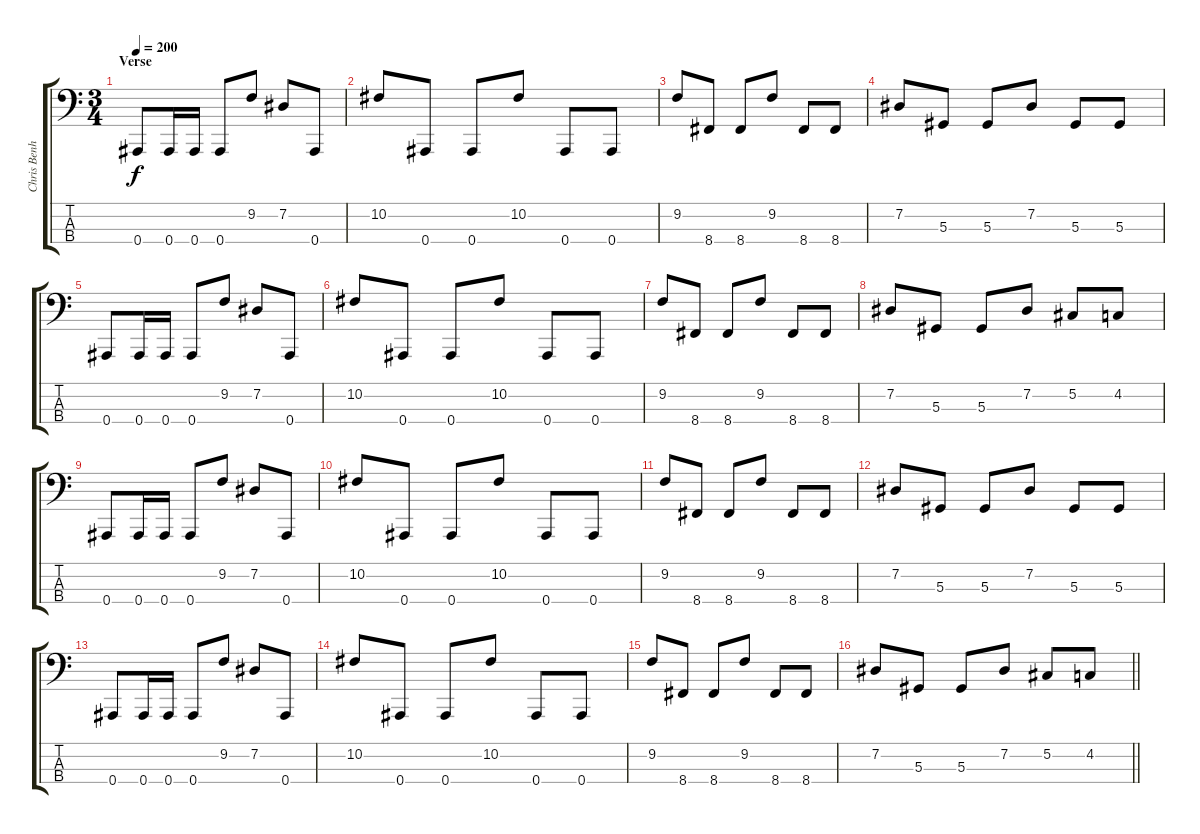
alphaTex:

\track ("Chris Benham" "Chris Benh") {instrument electricbassfinger}
\staff {score tabs}
\tuning (Db2 Ab1 Eb1 Bb0) {hide}
\ts (3 4)
\section ("" "Verse")
\tempo 200
\clef f4
\ks c
0.4.8{dy f} 0.4.16 0.4.16 0.4.8 9.2.8 7.2.8 0.4.8 |
10.2.8 0.4.8 0.4.8 10.2.8 0.4.8 0.4.8 |
9.2.8 8.4.8 8.4.8 9.2.8 8.4.8 8.4.8 |
7.2.8 5.3.8 5.3.8 7.2.8 5.3.8 5.3.8 |
0.4.8 0.4.16 0.4.16 0.4.8 9.2.8 7.2.8 0.4.8 |
10.2.8 0.4.8 0.4.8 10.2.8 0.4.8 0.4.8 |
9.2.8 8.4.8 8.4.8 9.2.8 8.4.8 8.4.8 |
7.2.8 5.3.8 5.3.8 7.2.8 5.2.8 4.2.8 |
0.4.8 0.4.16 0.4.16 0.4.8 9.2.8 7.2.8 0.4.8 |
10.2.8 0.4.8 0.4.8 10.2.8 0.4.8 0.4.8 |
9.2.8 8.4.8 8.4.8 9.2.8 8.4.8 8.4.8 |
7.2.8 5.3.8 5.3.8 7.2.8 5.3.8 5.3.8 |
0.4.8 0.4.16 0.4.16 0.4.8 9.2.8 7.2.8 0.4.8 |
10.2.8 0.4.8 0.4.8 10.2.8 0.4.8 0.4.8 |
9.2.8 8.4.8 8.4.8 9.2.8 8.4.8 8.4.8 |
\barLineRight lightlight
7.2.8 5.3.8 5.3.8 7.2.8 5.2.8 4.2.8
